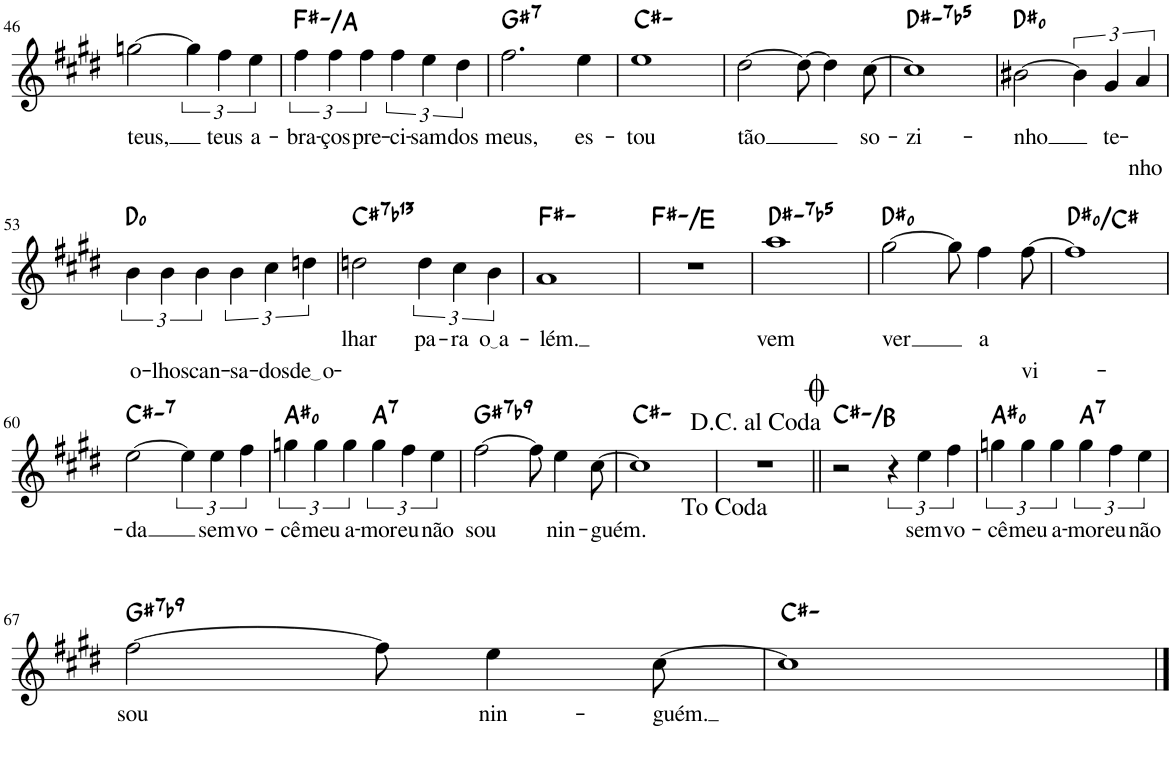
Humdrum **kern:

**kern	**text	**harte
*part1	*part1	*part1
*staff1	*staff1	*
*I"Tenor Saxophone	*	*
*I'T. Sax.	*	*
!!LO:PB:g=z
*clefG2	*	*
*Trd8c14	*	*
*k[f#c#g#d#]	*	*
*M4/4	*	*
*met(c|)	*	*
=46	=46	=46
!	!LO:LY:b	!
[2ggn\	teus,	.
6gg\]	.	.
!	!LO:LY:b	!
6ff#\	teus	.
!	!LO:LY:b	!
6ee\	a-	.
=47	=47	=47
!	!LO:LY:b	!
6ff#\	-bra-	F#:min/b3
!	!LO:LY:b	!
6ff#\	-ços	.
!	!LO:LY:b	!
6ff#\	pre-	.
!	!LO:LY:b	!
6ff#\	-ci-	.
!	!LO:LY:b	!
6ee\	-sam	.
!	!LO:LY:b	!
6dd#\	dos	.
=48	=48	=48
!	!LO:LY:b	!LO:H:kt=7
2.ff#\	-meus,	G#:7
!	!LO:LY:b	!
4ee\	es-	.
=49	=49	=49
!	!LO:LY:b	!
1ee	-tou	C#:min
=50	=50	=50
!	!LO:LY:b	!
[2dd#\	-tão	.
8dd#\_	.	.
4dd#\]	.	.
!	!LO:LY:b	!
[8cc#\	so-	.
=51	=51	=51
!	!LO:LY:b	!LO:H:kt=-7b5
1cc#]	-zi-	D#:hdim7
=52	=52	=52
!	!LO:LY:b	!
[2b#X\	-nho	D#:dim
6b#\]	.	.
!	!LO:LY:b	!
6g#/	te-	.
!	!LO:LY:b	!
6a/	-nho	.
!!LO:LB:g=z
=53	=53	=53
!	!LO:LY:b	!
6b\	o-	D:dim
!	!LO:LY:b	!
6b\	-lhos	.
!	!LO:LY:b	!
6b\	can-	.
!	!LO:LY:b	!
6b\	-sa-	.
!	!LO:LY:b	!
6cc#\	-dos	.
!	!LO:LY:b	!
6ddn\	de o	.
=54	=54	=54
!	!LO:LY:b	!LO:H:kt=7
2ddn\	-lhar	C#:7(b13)
!	!LO:LY:b	!
6dd\	pa-	.
!	!LO:LY:b	!
6cc#\	-ra	.
!	!LO:LY:b	!
6b\	o a	.
=55	=55	=55
!	!LO:LY:b	!
1a	-lém.	F#:min
=56	=56	=56
1r	.	F#:min/b7
=57	=57	=57
!	!LO:LY:b	!LO:H:kt=-7b5
1aa	vem	D#:hdim7
=58	=58	=58
!	!LO:LY:b	!
[2gg#\	ver	D#:dim
8gg#\]	.	.
!	!LO:LY:b	!
4ff#\	a	.
!	!LO:LY:b	!
[8ff#\	vi-	.
=59	=59	=59
1ff#]	.	D#:dim/b7
!!LO:LB:g=z
=60	=60	=60
!	!LO:LY:b	!LO:H:kt=7
[2ee\	da	C#:min7
6ee\]	.	.
!	!LO:LY:b	!
6ee\	sem	.
!	!LO:LY:b	!
6ff#\	vo-	.
=61	=61	=61
!	!LO:LY:b	!
6ggn\	-cê	A#:dim
!	!LO:LY:b	!
6gg\	meu	.
!	!LO:LY:b	!
6gg\	a-	.
!	!LO:LY:b	!LO:H:kt=7
6gg\	-mor	A:7
!	!LO:LY:b	!
6ff#\	eu	.
!	!LO:LY:b	!
6ee\	não	.
=62	=62	=62
!	!LO:LY:b	!LO:H:kt=7
[2ff#\	sou	G#:7(b9)
8ff#\]	.	.
!	!LO:LY:b	!
4ee\	nin-	.
!	!LO:LY:b	!
[8cc#\	-guém.	.
=63	=63	=63
1cc#]	.	C#:min
=64	=64	=64
1r	.	.
=65||	=65||	=65||
2r	.	C#:min/b7
6r	.	.
!	!LO:LY:b	!
6ee\	sem	.
!	!LO:LY:b	!
6ff#\	vo-	.
=66	=66	=66
!	!LO:LY:b	!
6ggn\	-cê	A#:dim
!	!LO:LY:b	!
6gg\	meu	.
!	!LO:LY:b	!
6gg\	a-	.
!	!LO:LY:b	!LO:H:kt=7
6gg\	-mor	A:7
!	!LO:LY:b	!
6ff#\	eu	.
!	!LO:LY:b	!
6ee\	não	.
!!LO:LB:g=z
=67	=67	=67
!	!LO:LY:b	!LO:H:kt=7
[2ff#\	sou	G#:7(b9)
8ff#\]	.	.
!	!LO:LY:b	!
4ee\	nin-	.
!	!LO:LY:b	!
[8cc#\	-guém.	.
=68	=68	=68
1cc#]	.	C#:min
==	==	==
*-	*-	*-
